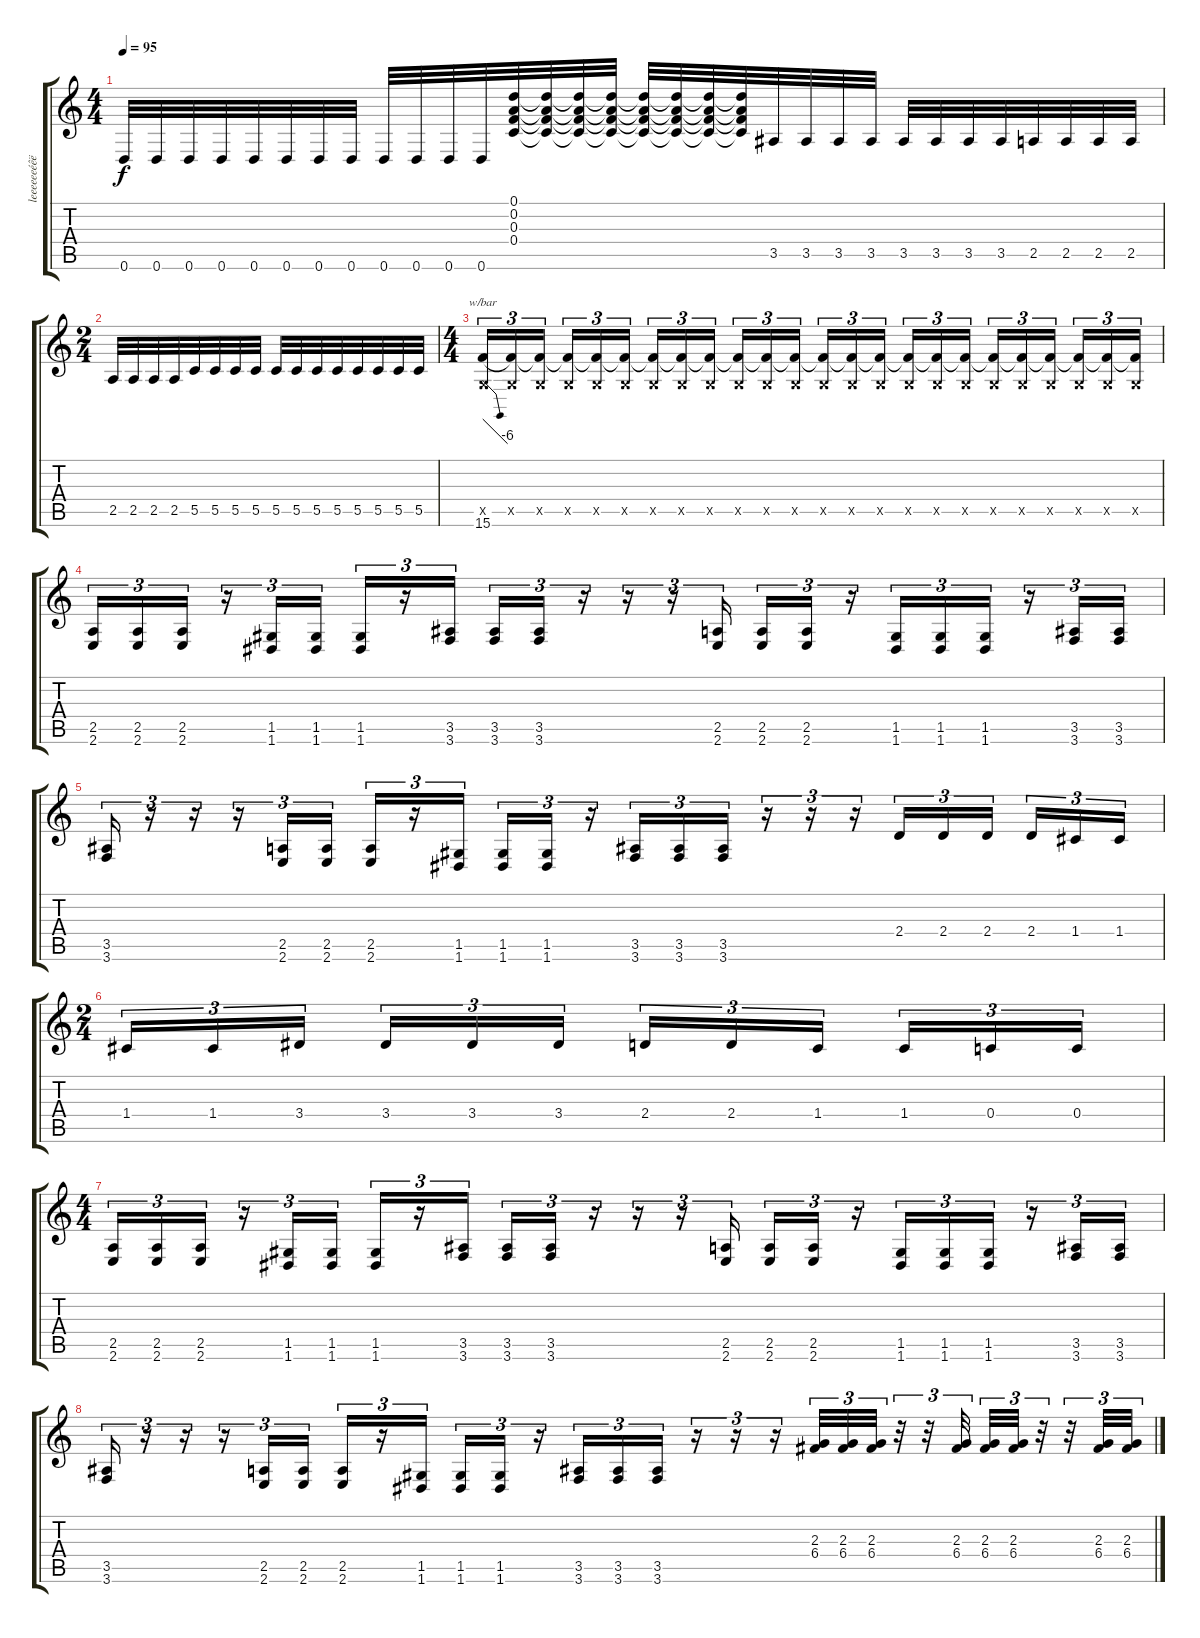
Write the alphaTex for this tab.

\track ("leeeeeeéêërd" "leeeeeeéêë") {instrument distortionguitar}
\staff {score tabs}
\tuning (D4 A3 F3 C3 G2 D2) {hide}
\ts (4 4)
\tempo 95
\clef g2
\ks c
0.6.32{dy f} 0.6.32 0.6.32 0.6.32 0.6.32 0.6.32 0.6.32 0.6.32 0.6.32 0.6.32 0.6.32 0.6.32 (0.1 0.2 0.3 0.4).32 (0.1{t} 0.2{t} 0.3{t} 0.4{t}).32 (0.1{t} 0.2{t} 0.3{t} 0.4{t}).32 (0.1{t} 0.2{t} 0.3{t} 0.4{t}).32 (0.1{t} 0.2{t} 0.3{t} 0.4{t}).32 (0.1{t} 0.2{t} 0.3{t} 0.4{t}).32 (0.1{t} 0.2{t} 0.3{t} 0.4{t}).32 (0.1{t} 0.2{t} 0.3{t} 0.4{t}).32 3.5.32 3.5.32 3.5.32 3.5.32 3.5.32 3.5.32 3.5.32 3.5.32 2.5.32 2.5.32 2.5.32 2.5.32 |
\ts (2 4)
2.5.32 2.5.32 2.5.32 2.5.32 5.5.32 5.5.32 5.5.32 5.5.32 5.5.32 5.5.32 5.5.32 5.5.32 5.5.32 5.5.32 5.5.32 5.5.32 |
\ts (4 4)
(0.5{x} 15.6).16{tu (3 2) tbe (dive default 0 0 60 -24)} (0.5{x} 15.6{t}).16{tu (3 2)} (0.5{x} 15.6{t}).16{tu (3 2)} (0.5{x} 15.6{t}).16{tu (3 2)} (0.5{x} 15.6{t}).16{tu (3 2)} (0.5{x} 15.6{t}).16{tu (3 2)} (0.5{x} 15.6{t}).16{tu (3 2)} (0.5{x} 15.6{t}).16{tu (3 2)} (0.5{x} 15.6{t}).16{tu (3 2)} (0.5{x} 15.6{t}).16{tu (3 2)} (0.5{x} 15.6{t}).16{tu (3 2)} (0.5{x} 15.6{t}).16{tu (3 2)} (0.5{x} 15.6{t}).16{tu (3 2)} (0.5{x} 15.6{t}).16{tu (3 2)} (0.5{x} 15.6{t}).16{tu (3 2)} (0.5{x} 15.6{t}).16{tu (3 2)} (0.5{x} 15.6{t}).16{tu (3 2)} (0.5{x} 15.6{t}).16{tu (3 2)} (0.5{x} 15.6{t}).16{tu (3 2)} (0.5{x} 15.6{t}).16{tu (3 2)} (0.5{x} 15.6{t}).16{tu (3 2)} (0.5{x} 15.6{t}).16{tu (3 2)} (0.5{x} 15.6{t}).16{tu (3 2)} (0.5{x} 15.6{t}).16{tu (3 2)} |
(2.5 2.6).16{tu (3 2)} (2.5 2.6).16{tu (3 2)} (2.5 2.6).16{tu (3 2)} r.16{tu (3 2)} (1.5 1.6).16{tu (3 2)} (1.5 1.6).16{tu (3 2)} (1.5 1.6).16{tu (3 2)} r.16{tu (3 2)} (3.5 3.6).16{tu (3 2)} (3.5 3.6).16{tu (3 2)} (3.5 3.6).16{tu (3 2)} r.16{tu (3 2)} r.16{tu (3 2)} r.16{tu (3 2)} (2.5 2.6).16{tu (3 2)} (2.5 2.6).16{tu (3 2)} (2.5 2.6).16{tu (3 2)} r.16{tu (3 2)} (1.5 1.6).16{tu (3 2)} (1.5 1.6).16{tu (3 2)} (1.5 1.6).16{tu (3 2)} r.16{tu (3 2)} (3.5 3.6).16{tu (3 2)} (3.5 3.6).16{tu (3 2)} |
(3.5 3.6).16{tu (3 2)} r.16{tu (3 2)} r.16{tu (3 2)} r.16{tu (3 2)} (2.5 2.6).16{tu (3 2)} (2.5 2.6).16{tu (3 2)} (2.5 2.6).16{tu (3 2)} r.16{tu (3 2)} (1.5 1.6).16{tu (3 2)} (1.5 1.6).16{tu (3 2)} (1.5 1.6).16{tu (3 2)} r.16{tu (3 2)} (3.5 3.6).16{tu (3 2)} (3.5 3.6).16{tu (3 2)} (3.5 3.6).16{tu (3 2)} r.16{tu (3 2)} r.16{tu (3 2)} r.16{tu (3 2)} 2.4.16{tu (3 2)} 2.4.16{tu (3 2)} 2.4.16{tu (3 2)} 2.4.16{tu (3 2)} 1.4.16{tu (3 2)} 1.4.16{tu (3 2)} |
\ts (2 4)
1.4.16{tu (3 2)} 1.4.16{tu (3 2)} 3.4.16{tu (3 2)} 3.4.16{tu (3 2)} 3.4.16{tu (3 2)} 3.4.16{tu (3 2)} 2.4.16{tu (3 2)} 2.4.16{tu (3 2)} 1.4.16{tu (3 2)} 1.4.16{tu (3 2)} 0.4.16{tu (3 2)} 0.4.16{tu (3 2)} |
\ts (4 4)
(2.5 2.6).16{tu (3 2)} (2.5 2.6).16{tu (3 2)} (2.5 2.6).16{tu (3 2)} r.16{tu (3 2)} (1.5 1.6).16{tu (3 2)} (1.5 1.6).16{tu (3 2)} (1.5 1.6).16{tu (3 2)} r.16{tu (3 2)} (3.5 3.6).16{tu (3 2)} (3.5 3.6).16{tu (3 2)} (3.5 3.6).16{tu (3 2)} r.16{tu (3 2)} r.16{tu (3 2)} r.16{tu (3 2)} (2.5 2.6).16{tu (3 2)} (2.5 2.6).16{tu (3 2)} (2.5 2.6).16{tu (3 2)} r.16{tu (3 2)} (1.5 1.6).16{tu (3 2)} (1.5 1.6).16{tu (3 2)} (1.5 1.6).16{tu (3 2)} r.16{tu (3 2)} (3.5 3.6).16{tu (3 2)} (3.5 3.6).16{tu (3 2)} |
(3.5 3.6).16{tu (3 2)} r.16{tu (3 2)} r.16{tu (3 2)} r.16{tu (3 2)} (2.5 2.6).16{tu (3 2)} (2.5 2.6).16{tu (3 2)} (2.5 2.6).16{tu (3 2)} r.16{tu (3 2)} (1.5 1.6).16{tu (3 2)} (1.5 1.6).16{tu (3 2)} (1.5 1.6).16{tu (3 2)} r.16{tu (3 2)} (3.5 3.6).16{tu (3 2)} (3.5 3.6).16{tu (3 2)} (3.5 3.6).16{tu (3 2)} r.16{tu (3 2)} r.16{tu (3 2)} r.16{tu (3 2)} (2.3 6.4).32{tu (3 2)} (2.3 6.4).32{tu (3 2)} (2.3 6.4).32{tu (3 2)} r.32{tu (3 2)} r.32{tu (3 2)} (2.3 6.4).32{tu (3 2)} (2.3 6.4).32{tu (3 2)} (2.3 6.4).32{tu (3 2)} r.32{tu (3 2)} r.32{tu (3 2)} (2.3 6.4).32{tu (3 2)} (2.3 6.4).32{tu (3 2)}
